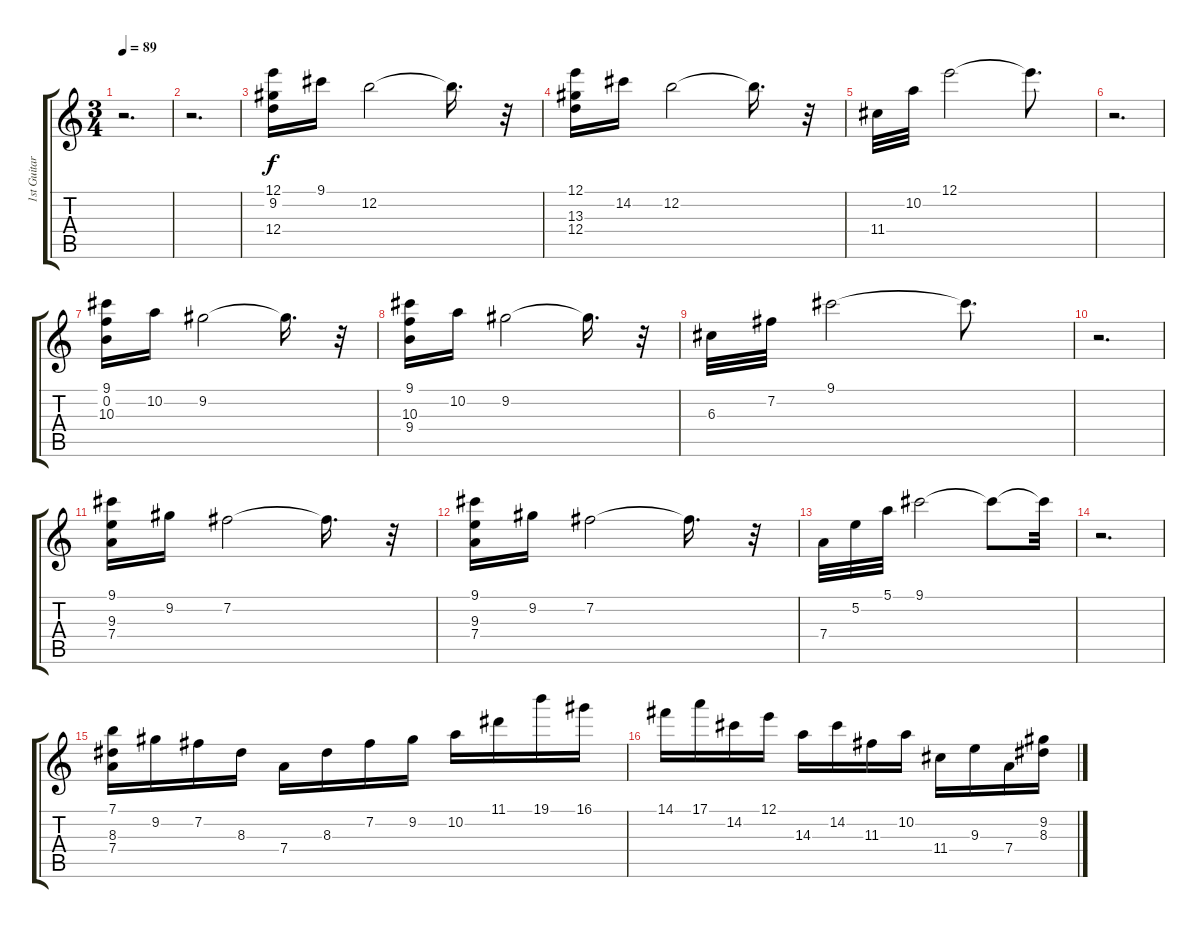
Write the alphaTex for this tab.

\track ("1st Guitar" "1st Guitar") {instrument acousticguitarnylon}
\staff {score tabs}
\tuning (E4 B3 G3 D3 A2 E2) {hide}
\ts (3 4)
\tempo 89
\clef g2
\ks c
r.2{d dy f instrument acousticguitarnylon} |
r.2{d} |
(12.1 9.2 12.4).16 9.1.16 12.2.2 12.2{t}.16{d} r.32 |
(12.1 13.3 12.4).16 14.2.16 12.2.2 12.2{t}.16{d} r.32 |
11.4.32 10.2.32 12.1.2 12.1{t}.8{d} |
r.2{d} |
(9.1 0.2 10.3).16 10.2.16 9.2.2 9.2{t}.16{d} r.32 |
(9.1 10.3 9.4).16 10.2.16 9.2.2 9.2{t}.16{d} r.32 |
6.3.32 7.2.32 9.1.2 9.1{t}.8{d} |
r.2{d} |
(9.1 9.3 7.4).16 9.2.16 7.2.2 7.2{t}.16{d} r.32 |
(9.1 9.3 7.4).16 9.2.16 7.2.2 7.2{t}.16{d} r.32 |
7.4.32 5.2.32 5.1.32 9.1.2 9.1{t}.8 9.1{t}.32 |
r.2{d} |
(7.1 8.3 7.4).16 9.2.16 7.2.16 8.3.16 7.4.16 8.3.16 7.2.16 9.2.16 10.2.16 11.1.16 19.1.16 16.1.16 |
14.1.16 17.1.16 14.2.16 12.1.16 14.3.16 14.2.16 11.3.16 10.2.16 11.4.16 9.3.16 7.4.16 (9.2 8.3).16
